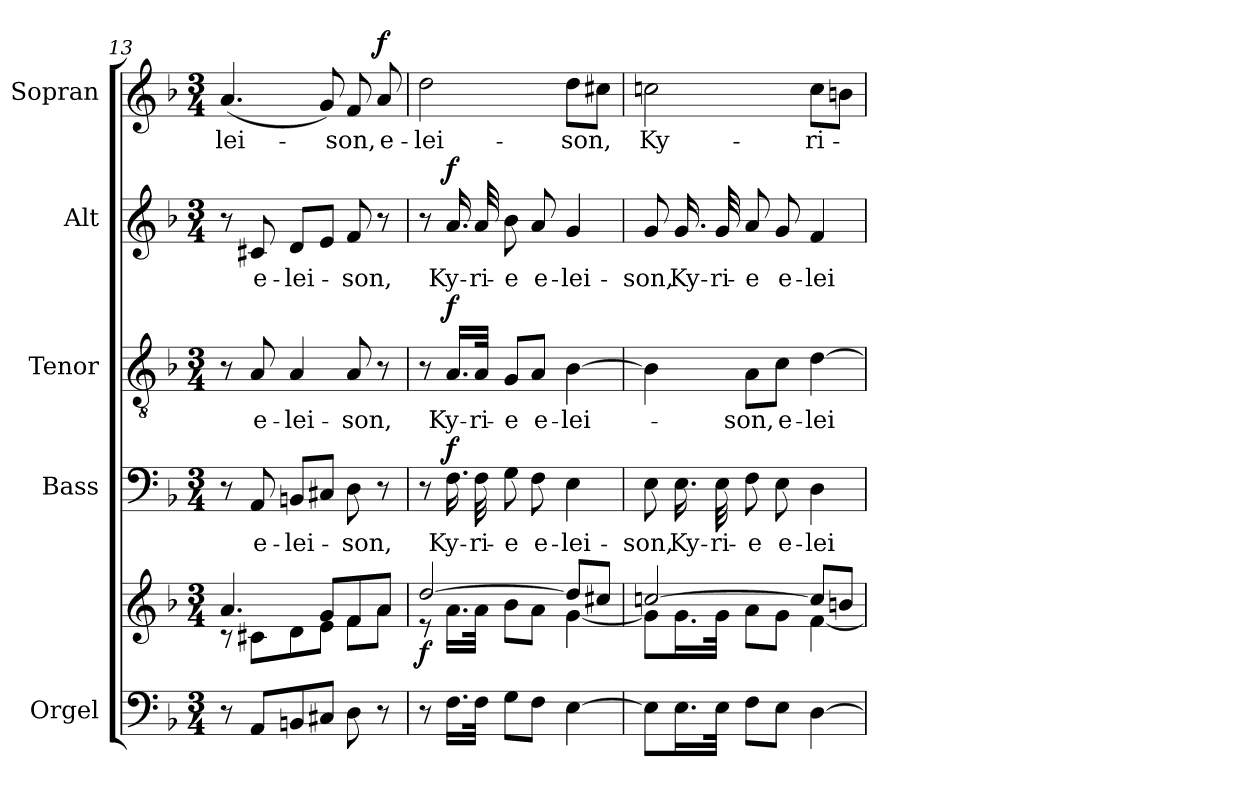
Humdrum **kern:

**kern	**kern	**dynam	**kern	**text	**dynam	**kern	**text	**dynam	**kern	**text	**dynam	**kern	**text	**dynam
*part5	*part5	*part5	*part4	*part4	*part4	*part3	*part3	*part3	*part2	*part2	*part2	*part1	*part1	*part1
*staff6	*staff5	*staff5/6	*staff4	*staff4	*staff4	*staff3	*staff3	*staff3	*staff2	*staff2	*staff2	*staff1	*staff1	*staff1
*I"Orgel	*	*	*I"Bass	*	*	*I"Tenor	*	*	*I"Alt	*	*	*I"Sopran	*	*
*I'Org.	*	*	*I'B	*	*	*I'T	*	*	*I'A	*	*	*I'S	*	*
*clefF4	*clefG2	*	*clefF4	*	*	*clefGv2	*	*	*clefG2	*	*	*clefG2	*	*
*k[b-]	*k[b-]	*	*k[b-]	*	*	*k[b-]	*	*	*k[b-]	*	*	*k[b-]	*	*
*F:	*F:	*	*F:	*	*	*F:	*	*	*F:	*	*	*F:	*	*
*M3/4	*M3/4	*	*M3/4	*	*	*M3/4	*	*	*M3/4	*	*	*M3/4	*	*
=13	=13	=13	=13	=13	=13	=13	=13	=13	=13	=13	=13	=13	=13	=13
*	*^	*	*	*	*	*	*	*	*	*	*	*	*	*
!	!	!	!	!	!	!	!	!	!	!	!	!	!	!LO:LY:b	!
8r	4.a/	8rc	.	8r	.	.	8r	.	.	8r	.	.	(<4.a/	-lei-	.
!	!	!	!	!	!LO:LY:b	!	!	!LO:LY:b	!	!	!LO:LY:b	!	!	!	!
8AA/L	.	8c#X\L	.	8AA/	e-	.	8A/	e-	.	8c#X/	e-	.	.	.	.
!	!	!	!	!	!LO:LY:b	!	!	!LO:LY:b	!	!	!LO:LY:b	!	!	!	!
8BBn/	.	8d\	.	8BBn/L	-lei-	.	4A/	-lei-	.	8d/L	-lei-	.	.	.	.
8C#X/J	8g/L	8e\J	.	8C#X/J	.	.	.	.	.	8e/J	.	.	8g/)	.	.
!	!	!	!	!	!LO:LY:b	!	!	!LO:LY:b	!	!	!LO:LY:b	!	!	!LO:LY:b	!
8D\	8f/	8f\L	.	8D\	-son,	.	8A/	-son,	.	8f/	-son,	.	8f/	-son,	.
!	!	!	!	!	!	!	!	!	!	!	!	!	!	!LO:LY:b	!LO:DY:a
8r	8a/J	8a\J	.	8r	.	.	8r	.	.	8r	.	.	8a/	e-	f
=14	=14	=14	=14	=14	=14	=14	=14	=14	=14	=14	=14	=14	=14	=14	=14
!	!	!	!LO:DY:b	!	!	!	!	!	!	!	!	!	!	!LO:LY:b	!
8r	[>2dd/	8re	f	8r	.	.	8r	.	.	8r	.	.	2dd\	-lei-	.
!	!	!	!	!	!LO:LY:b	!LO:DY:a	!	!LO:LY:b	!LO:DY:a	!	!LO:LY:b	!LO:DY:a	!	!	!
16.F\LL	.	16.a\LL	.	16.F\	Ky-	f	16.A/LL	Ky-	f	16.a/	Ky-	f	.	.	.
!	!	!	!	!	!LO:LY:b	!	!	!LO:LY:b	!	!	!LO:LY:b	!	!	!	!
32F\JJk	.	32a\JJk	.	32F\	-ri-	.	32A/JJk	-ri-	.	32a/	-ri-	.	.	.	.
!	!	!	!	!	!LO:LY:b	!	!	!LO:LY:b	!	!	!LO:LY:b	!	!	!	!
8G\L	.	8b-\L	.	8G\	-e	.	8G/L	-e	.	8b-\	-e	.	.	.	.
!	!	!	!	!	!LO:LY:b	!	!	!LO:LY:b	!	!	!LO:LY:b	!	!	!	!
8F\J	.	8a\J	.	8F\	e-	.	8A/J	e-	.	8a/	e-	.	.	.	.
!	!	!	!	!	!LO:LY:b	!	!	!LO:LY:b	!	!	!LO:LY:b	!	!	!LO:LY:b	!
[4E\	8dd/L]	[<4g\	.	4E\	-lei-	.	[4B-\	-lei-	.	4g/	-lei-	.	8dd\L	-son,	.
.	8cc#X/J	.	.	.	.	.	.	.	.	.	.	.	8cc#X\J	.	.
=15	=15	=15	=15	=15	=15	=15	=15	=15	=15	=15	=15	=15	=15	=15	=15
!	!	!	!	!	!LO:LY:b	!	!	!	!	!	!LO:LY:b	!	!	!LO:LY:b	!
8E\L]	[>2ccn/	8g\L]	.	8E\	-son,	.	4B-\]	.	.	8g/	-son,	.	2ccn\	Ky-	.
!	!	!	!	!	!LO:LY:b	!	!	!	!	!	!LO:LY:b	!	!	!	!
16.E\L	.	16.g\L	.	16.E\	Ky-	.	.	.	.	16.g/	Ky-	.	.	.	.
!	!	!	!	!	!LO:LY:b	!	!	!	!	!	!LO:LY:b	!	!	!	!
32E\JJk	.	32g\JJk	.	32E\	-ri-	.	.	.	.	32g/	-ri-	.	.	.	.
!	!	!	!	!	!LO:LY:b	!	!	!LO:LY:b	!	!	!LO:LY:b	!	!	!	!
8F\L	.	8a\L	.	8F\	-e	.	8A\L	-son,	.	8a/	-e	.	.	.	.
!	!	!	!	!	!LO:LY:b	!	!	!LO:LY:b	!	!	!LO:LY:b	!	!	!	!
8E\J	.	8g\J	.	8E\	e-	.	8c\J	e-	.	8g/	e-	.	.	.	.
!	!	!	!	!	!LO:LY:b	!	!	!LO:LY:b	!	!	!LO:LY:b	!	!	!LO:LY:b	!
[4D\	8cc/L]	[<4f\	.	4D\	-lei-	.	[4d\	-lei-	.	4f/	-lei-	.	8cc\L	-ri-	.
.	8bn/J	.	.	.	.	.	.	.	.	.	.	.	8bn\J	.	.
*	*v	*v	*	*	*	*	*	*	*	*	*	*	*	*	*
=	=	=	=	=	=	=	=	=	=	=	=	=	=	=
*-	*-	*-	*-	*-	*-	*-	*-	*-	*-	*-	*-	*-	*-	*-
